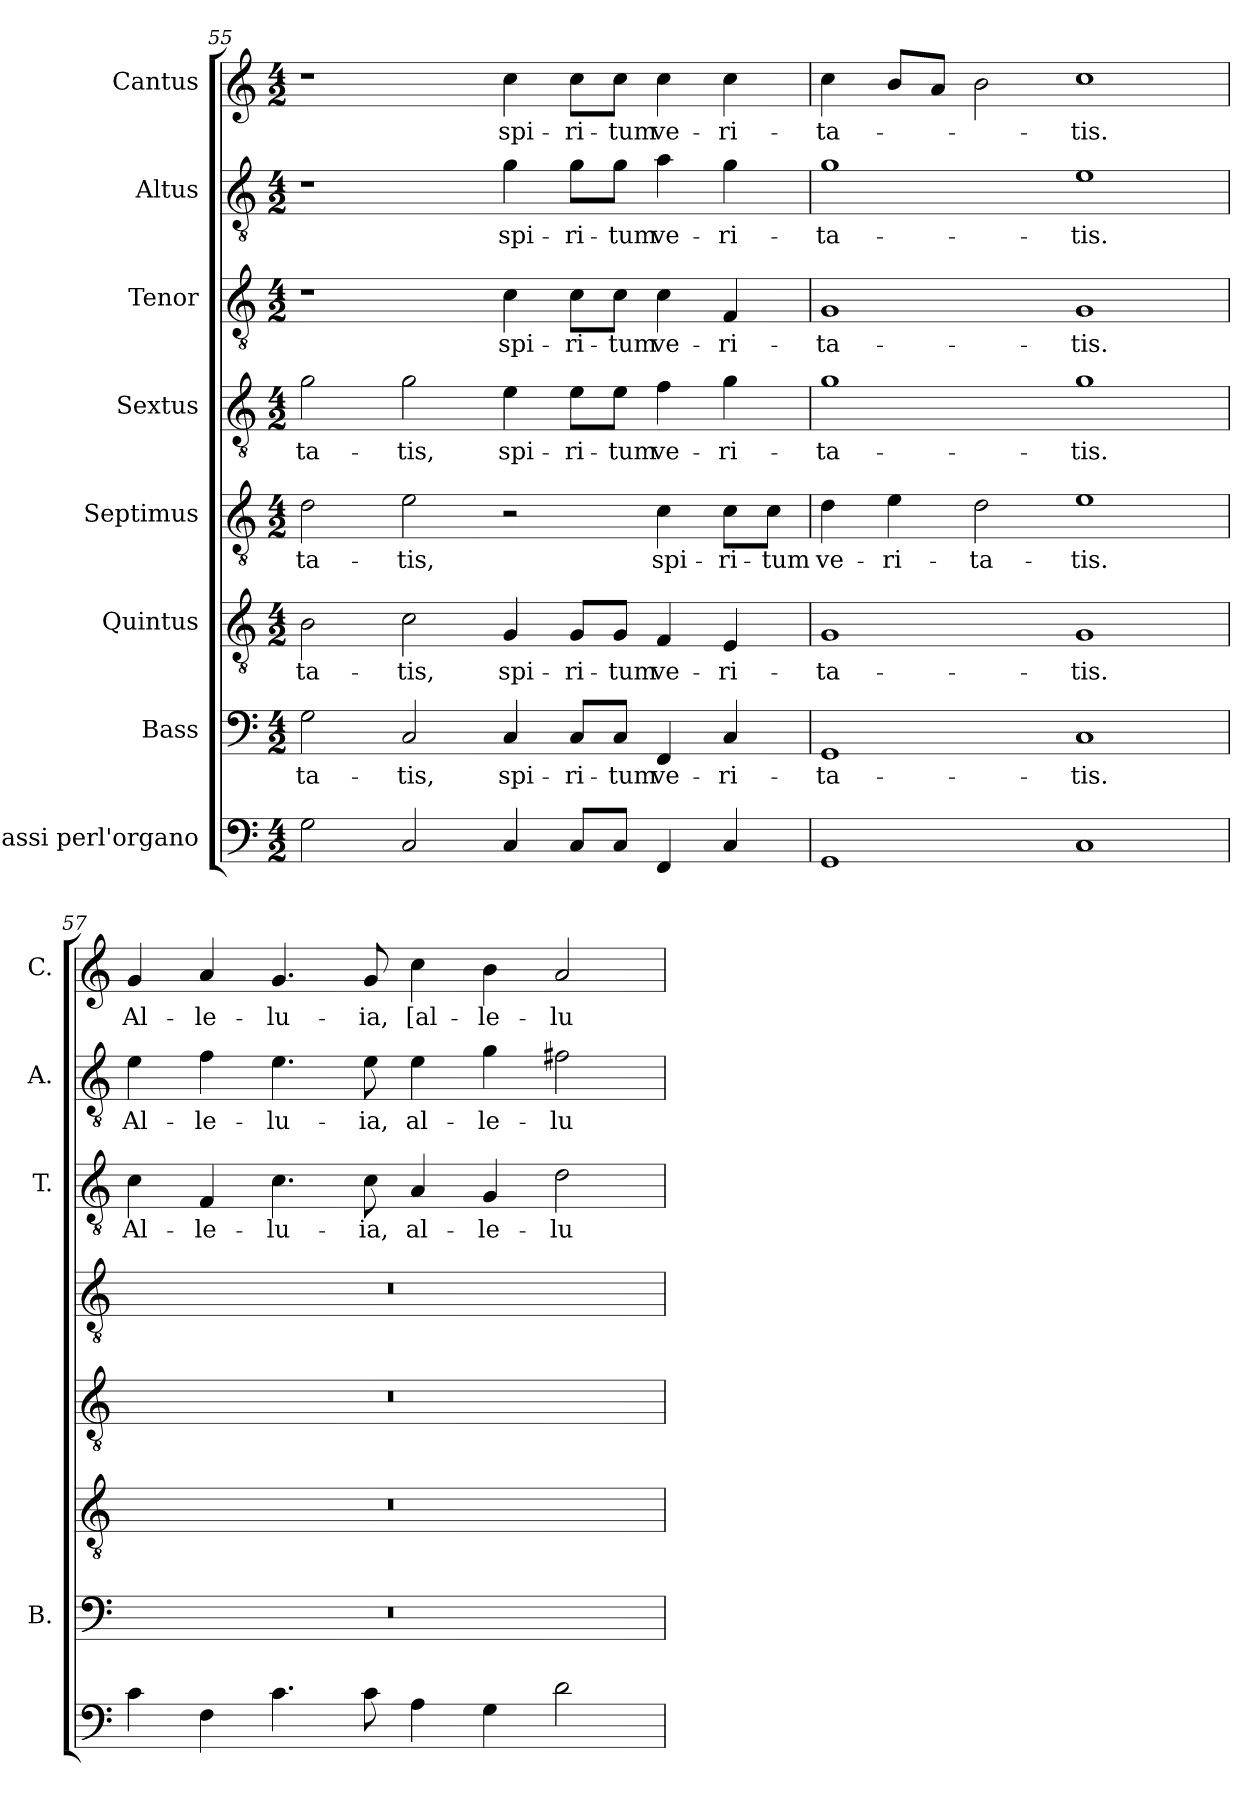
**kern	**kern	**text	**kern	**text	**kern	**text	**kern	**text	**kern	**text	**kern	**text	**kern	**text
*part8	*part7	*part7	*part6	*part6	*part5	*part5	*part4	*part4	*part3	*part3	*part2	*part2	*part1	*part1
*staff8	*staff7	*staff7	*staff6	*staff6	*staff5	*staff5	*staff4	*staff4	*staff3	*staff3	*staff2	*staff2	*staff1	*staff1
*I"Bassi perl'organo	*I"Bass	*	*I"Quintus	*	*I"Septimus	*	*I"Sextus	*	*I"Tenor	*	*I"Altus	*	*I"Cantus	*
*	*I'B.	*	*	*	*	*	*	*	*I'T.	*	*I'A.	*	*I'C.	*
*clefF4	*clefF4	*	*clefGv2	*	*clefGv2	*	*clefGv2	*	*clefGv2	*	*clefGv2	*	*clefG2	*
*	*	*	*ITrd7c12	*	*ITrd7c12	*	*ITrd7c12	*	*ITrd7c12	*	*ITrd7c12	*	*	*
*k[]	*k[]	*	*k[]	*	*k[]	*	*k[]	*	*k[]	*	*k[]	*	*k[]	*
*C:	*C:	*	*C:	*	*C:	*	*C:	*	*C:	*	*C:	*	*C:	*
*M4/2	*M4/2	*	*M4/2	*	*M4/2	*	*M4/2	*	*M4/2	*	*M4/2	*	*M4/2	*
=55	=55	=55	=55	=55	=55	=55	=55	=55	=55	=55	=55	=55	=55	=55
!	!	!LO:LY:b	!	!LO:LY:b	!	!LO:LY:b	!	!LO:LY:b	!	!	!	!	!	!
2G\	2G\	-ta-	2BB\	-ta-	2D\	-ta-	2G\	-ta-	1r	.	1r	.	1r	.
!	!	!LO:LY:b	!	!LO:LY:b	!	!LO:LY:b	!	!LO:LY:b	!	!	!	!	!	!
2C/	2C/	-tis,	2C\	-tis,	2E\	-tis,	2G\	-tis,	.	.	.	.	.	.
!	!	!LO:LY:b	!	!LO:LY:b	!	!	!	!LO:LY:b	!	!LO:LY:b	!	!LO:LY:b	!	!LO:LY:b
4C/	4C/	spi-	4GG/	spi-	2r	.	4E\	spi-	4C\	spi-	4G\	spi-	4cc\	spi-
!	!	!LO:LY:b	!	!LO:LY:b	!	!	!	!LO:LY:b	!	!LO:LY:b	!	!LO:LY:b	!	!LO:LY:b
8C/L	8C/L	-ri-	8GG/L	-ri-	.	.	8E\L	-ri-	8C\L	-ri-	8G\L	-ri-	8cc\L	-ri-
!	!	!LO:LY:b	!	!LO:LY:b	!	!	!	!LO:LY:b	!	!LO:LY:b	!	!LO:LY:b	!	!LO:LY:b
8C/J	8C/J	-tum	8GG/J	-tum	.	.	8E\J	-tum	8C\J	-tum	8G\J	-tum	8cc\J	-tum
!	!	!LO:LY:b	!	!LO:LY:b	!	!LO:LY:b	!	!LO:LY:b	!	!LO:LY:b	!	!LO:LY:b	!	!LO:LY:b
4FF/	4FF/	ve-	4FF/	ve-	4C\	spi-	4F\	ve-	4C\	ve-	4A\	ve-	4cc\	ve-
!	!	!LO:LY:b	!	!LO:LY:b	!	!LO:LY:b	!	!LO:LY:b	!	!LO:LY:b	!	!LO:LY:b	!	!LO:LY:b
4C/	4C/	-ri-	4EE/	-ri-	8C\L	-ri-	4G\	-ri-	4FF/	-ri-	4G\	-ri-	4cc\	-ri-
!	!	!	!	!	!	!LO:LY:b	!	!	!	!	!	!	!	!
.	.	.	.	.	8C\J	-tum	.	.	.	.	.	.	.	.
=56	=56	=56	=56	=56	=56	=56	=56	=56	=56	=56	=56	=56	=56	=56
!	!	!LO:LY:b	!	!LO:LY:b	!	!LO:LY:b	!	!LO:LY:b	!	!LO:LY:b	!	!LO:LY:b	!	!LO:LY:b
1GG	1GG	-ta-	1GG	-ta-	4D\	ve-	1G	-ta-	1GG	-ta-	1G	-ta-	4cc\	-ta-
!	!	!	!	!	!	!LO:LY:b	!	!	!	!	!	!	!	!
.	.	.	.	.	4E\	-ri-	.	.	.	.	.	.	8b/L	.
.	.	.	.	.	.	.	.	.	.	.	.	.	8a/J	.
!	!	!	!	!	!	!LO:LY:b	!	!	!	!	!	!	!	!
.	.	.	.	.	2D\	-ta-	.	.	.	.	.	.	2b\	.
!	!	!LO:LY:b	!	!LO:LY:b	!	!LO:LY:b	!	!LO:LY:b	!	!LO:LY:b	!	!LO:LY:b	!	!LO:LY:b
1C	1C	-tis.	1GG	-tis.	1E	-tis.	1G	-tis.	1GG	-tis.	1E	-tis.	1cc	-tis.
=57	=57	=57	=57	=57	=57	=57	=57	=57	=57	=57	=57	=57	=57	=57
!	!LO:N:vis=1	!	!LO:N:vis=1	!	!LO:N:vis=1	!	!LO:N:vis=1	!	!	!LO:LY:b	!	!LO:LY:b	!	!LO:LY:b
4c\	0r	.	0r	.	0r	.	0r	.	4C\	Al-	4E\	Al-	4g/	Al-
!	!	!	!	!	!	!	!	!	!	!LO:LY:b	!	!LO:LY:b	!	!LO:LY:b
4F\	.	.	.	.	.	.	.	.	4FF/	-le-	4F\	-le-	4a/	-le-
!	!	!	!	!	!	!	!	!	!	!LO:LY:b	!	!LO:LY:b	!	!LO:LY:b
4.c\	.	.	.	.	.	.	.	.	4.C\	-lu-	4.E\	-lu-	4.g/	-lu-
!	!	!	!	!	!	!	!	!	!	!LO:LY:b	!	!LO:LY:b	!	!LO:LY:b
8c\	.	.	.	.	.	.	.	.	8C\	-ia,	8E\	-ia,	8g/	-ia,
!	!	!	!	!	!	!	!	!	!	!LO:LY:b	!	!LO:LY:b	!	!LO:LY:b
4A\	.	.	.	.	.	.	.	.	4AA/	al-	4E\	al-	4cc\	[al-
!	!	!	!	!	!	!	!	!	!	!LO:LY:b	!	!LO:LY:b	!	!LO:LY:b
4G\	.	.	.	.	.	.	.	.	4GG/	-le-	4G\	-le-	4b\	-le-
!	!	!	!	!	!	!	!	!	!	!LO:LY:b	!	!LO:LY:b	!	!LO:LY:b
2d\	.	.	.	.	.	.	.	.	2D\	-lu-	2F#X\	-lu-	2a/	-lu-
=	=	=	=	=	=	=	=	=	=	=	=	=	=	=
*-	*-	*-	*-	*-	*-	*-	*-	*-	*-	*-	*-	*-	*-	*-
